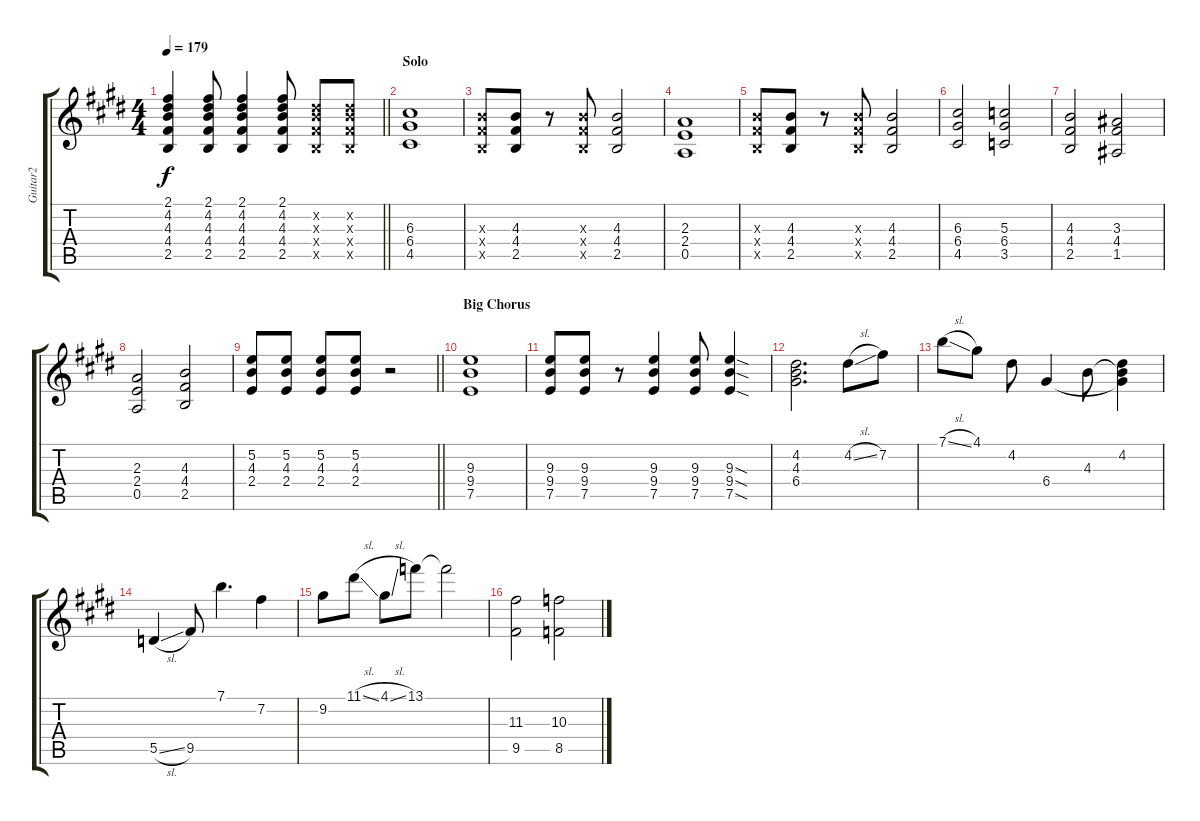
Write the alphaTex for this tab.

\track ("Guitar2" "Guitar2") {instrument overdrivenguitar}
\staff {score tabs}
\tuning (E4 B3 G3 D3 A2 E2) {hide}
\ts (4 4)
\tempo 179
\clef g2
\barLineRight lightlight
\ks e
(2.1 4.2 4.3 4.4 2.5).4{dy f} (2.1 4.2 4.3 4.4 2.5).8 (2.1 4.2 4.3 4.4 2.5).4 (2.1 4.2 4.3 4.4 2.5).8 (4.2{x} 4.3{x} 4.4{x} 2.5{x}).8 (4.2{x} 4.3{x} 4.4{x} 2.5{x}).8 |
\section ("" "Solo")
(6.3 6.4 4.5).1 |
(4.3{x} 4.4{x} 2.5{x}).8 (4.3 4.4 2.5).8 r.8 (4.3{x} 4.4{x} 2.5{x}).8 (4.3 4.4 2.5).2 |
(2.3 2.4 0.5).1 |
(4.3{x} 4.4{x} 2.5{x}).8 (4.3 4.4 2.5).8 r.8 (4.3{x} 4.4{x} 2.5{x}).8 (4.3 4.4 2.5).2 |
(6.3 6.4 4.5).2 (5.3 6.4 3.5).2 |
(4.3 4.4 2.5).2 (3.3 4.4 1.5).2 |
(2.3 2.4 0.5).2 (4.3 4.4 2.5).2 |
\barLineRight lightlight
(5.2 4.3 2.4).8 (5.2 4.3 2.4).8 (5.2 4.3 2.4).8 (5.2 4.3 2.4).8 r.2 |
\section ("" "Big Chorus")
(9.3 9.4 7.5).1 |
(9.3 9.4 7.5).8 (9.3 9.4 7.5).8 r.8 (9.3 9.4 7.5).4 (9.3 9.4 7.5).8 (9.3{sod} 9.4{sod} 7.5{sod}).4 |
(4.2 4.3 6.4).2{d} 4.2{sl}.8 7.2.8 |
7.1{sl}.8 4.1.8 4.2.8 6.4.4 4.3.8 (4.2 4.3{t} 6.4{t}).4 |
5.5{sl}.4 9.5.8 7.1.4{d} 7.2.4 |
9.2.8 11.1{sl}.8 4.1{sl}.8 13.1.8 13.1{t}.2 |
(11.3 9.5).2 (10.3 8.5).2
